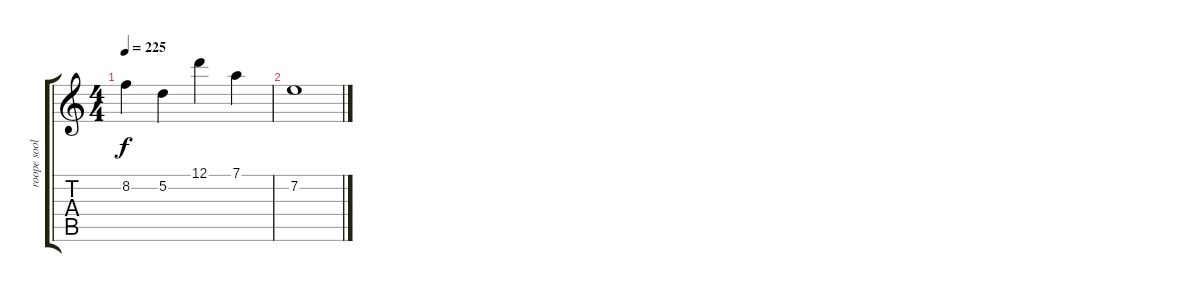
\track ("roope soolo" "roope sool") {instrument distortionguitar}
\staff {score tabs}
\tuning (D4 A3 F3 C3 G2 D2) {hide}
\ts (4 4)
\tempo 225
\clef g2
\ks c
8.2{t}.4{dy f} 5.2.4 12.1.4 7.1.4 |
7.2.1
